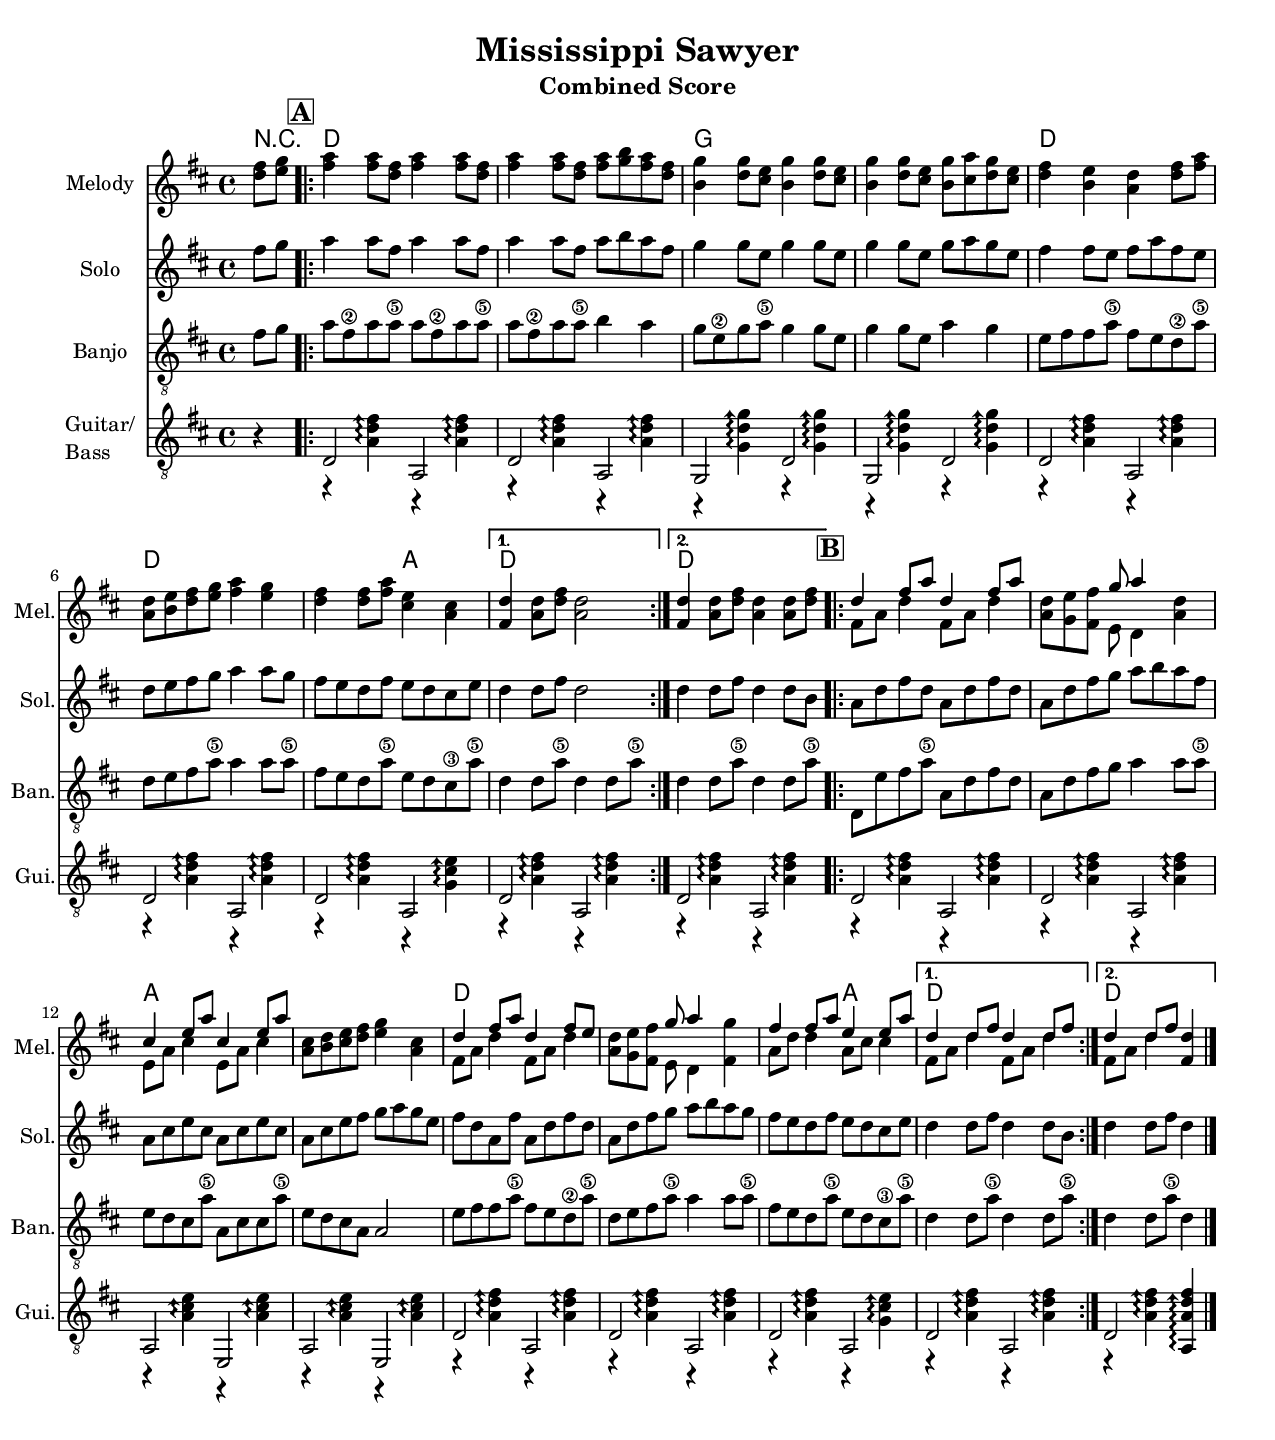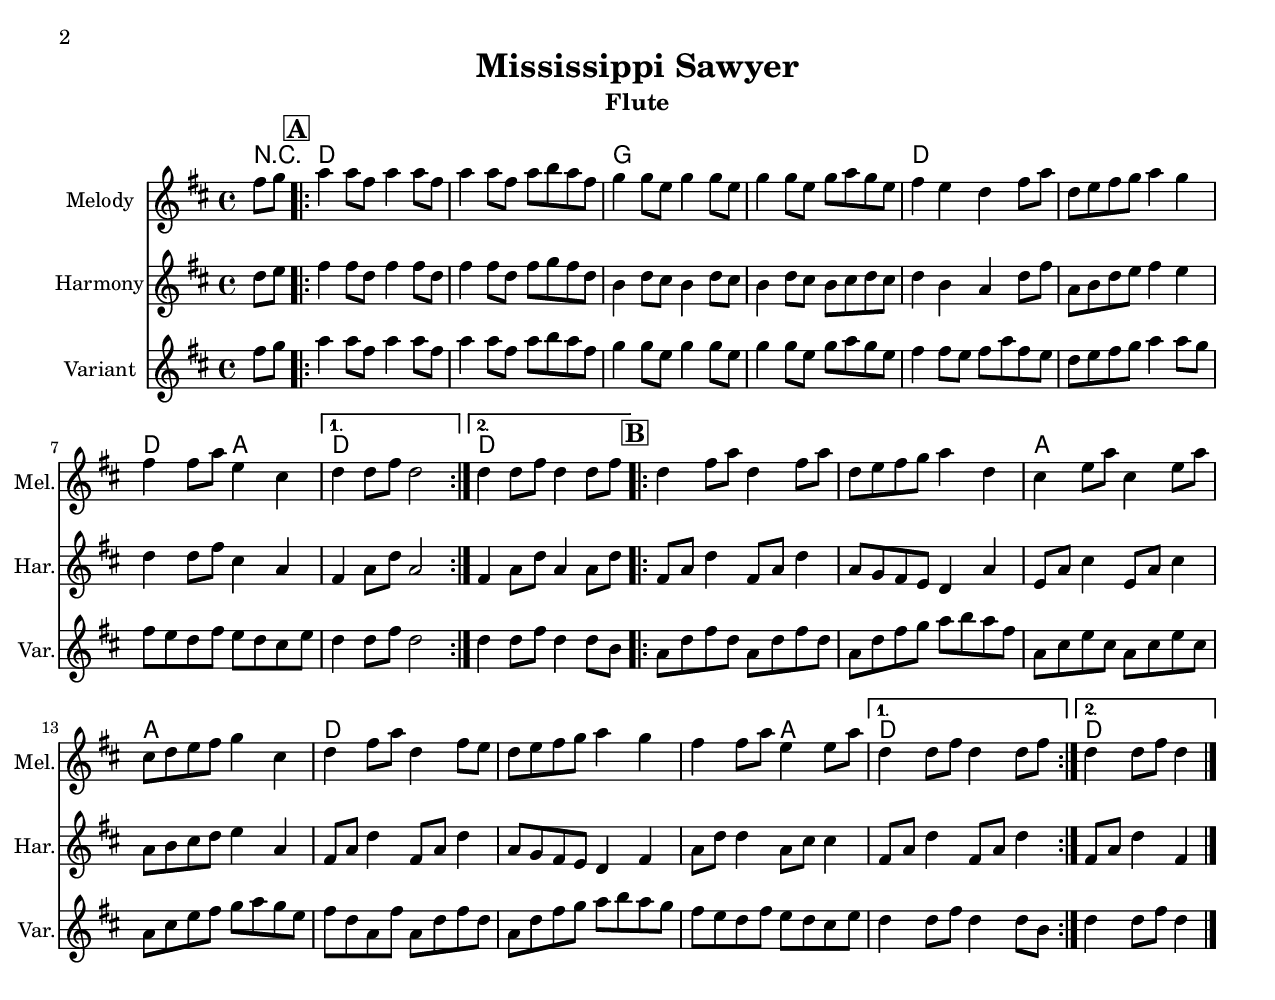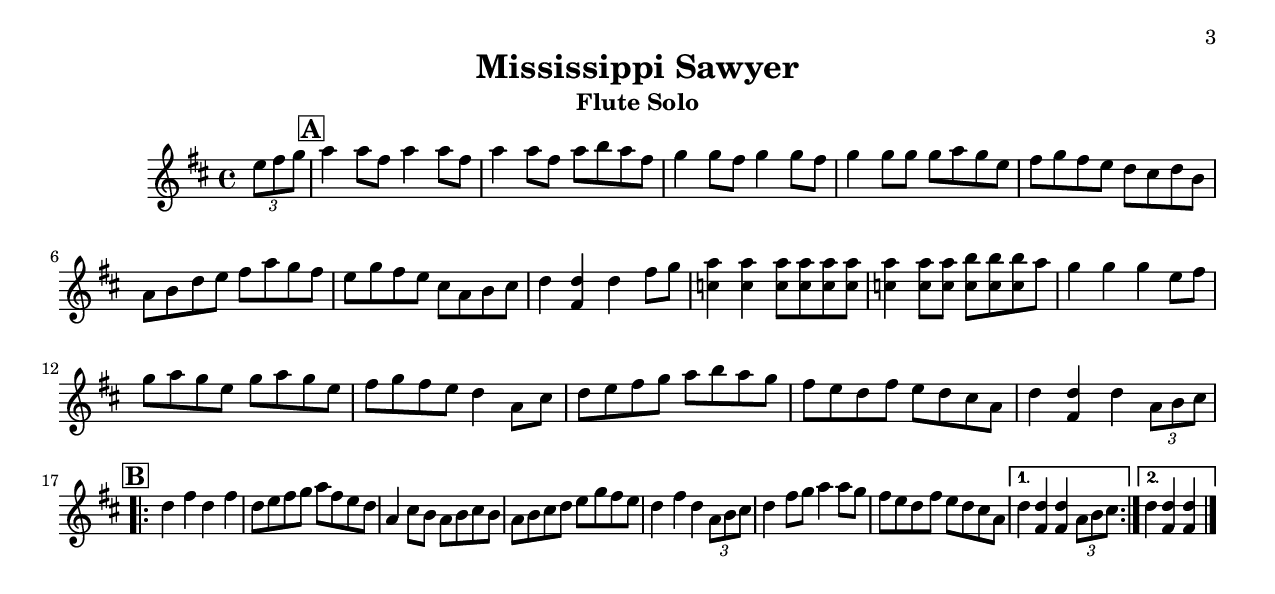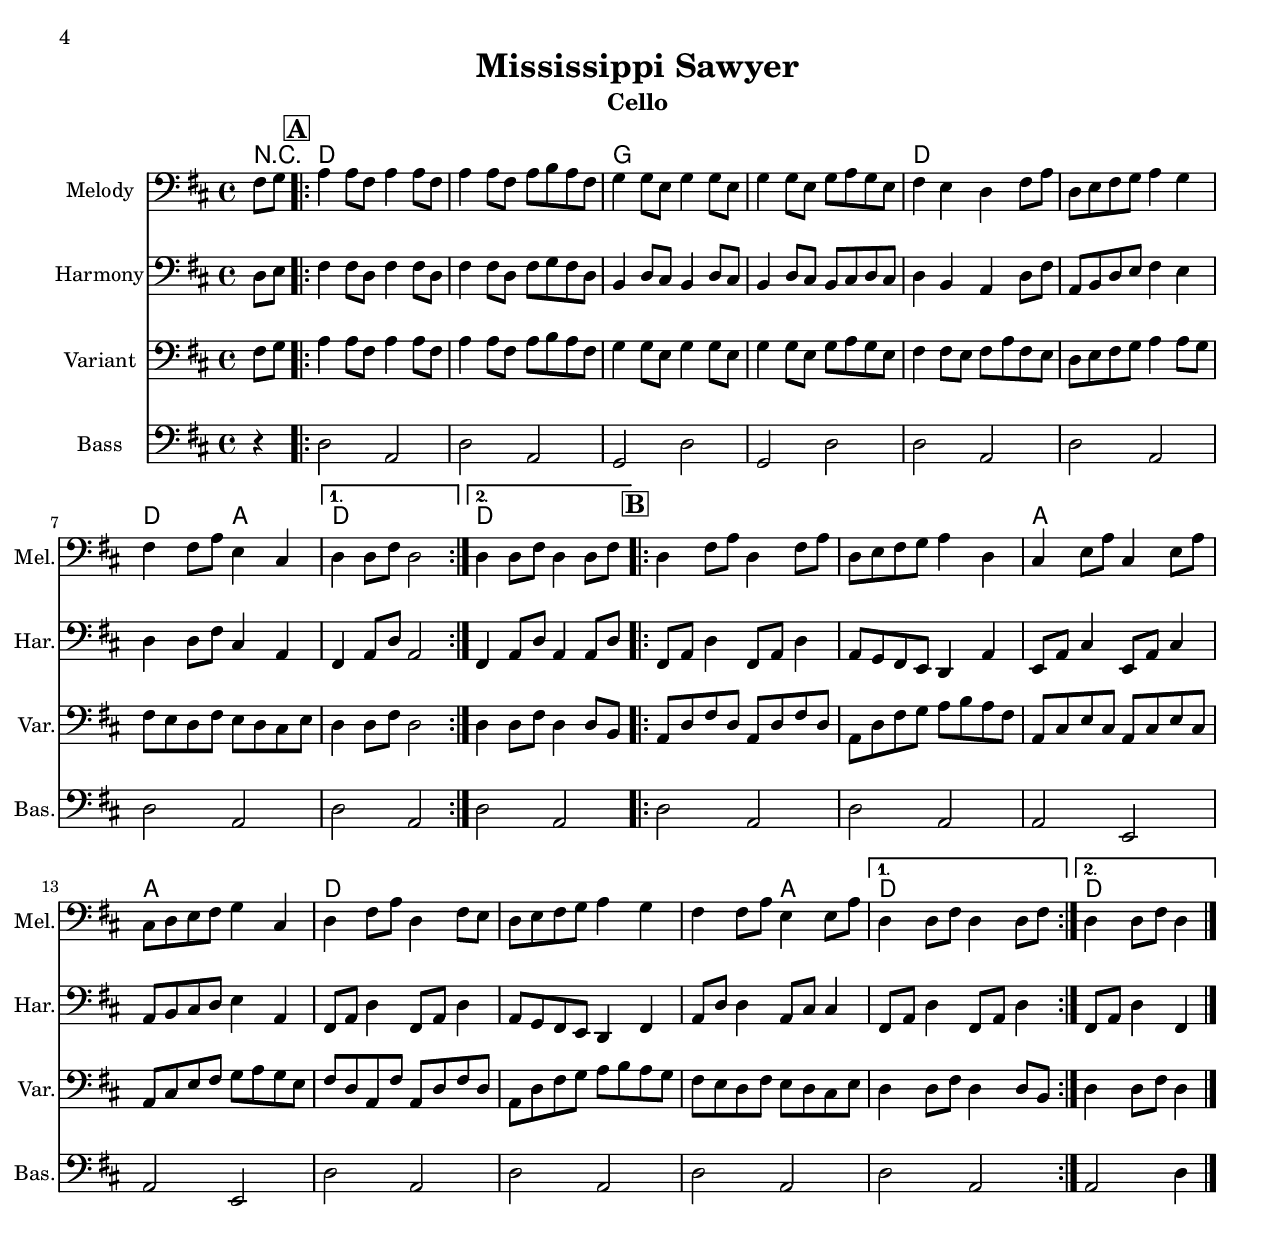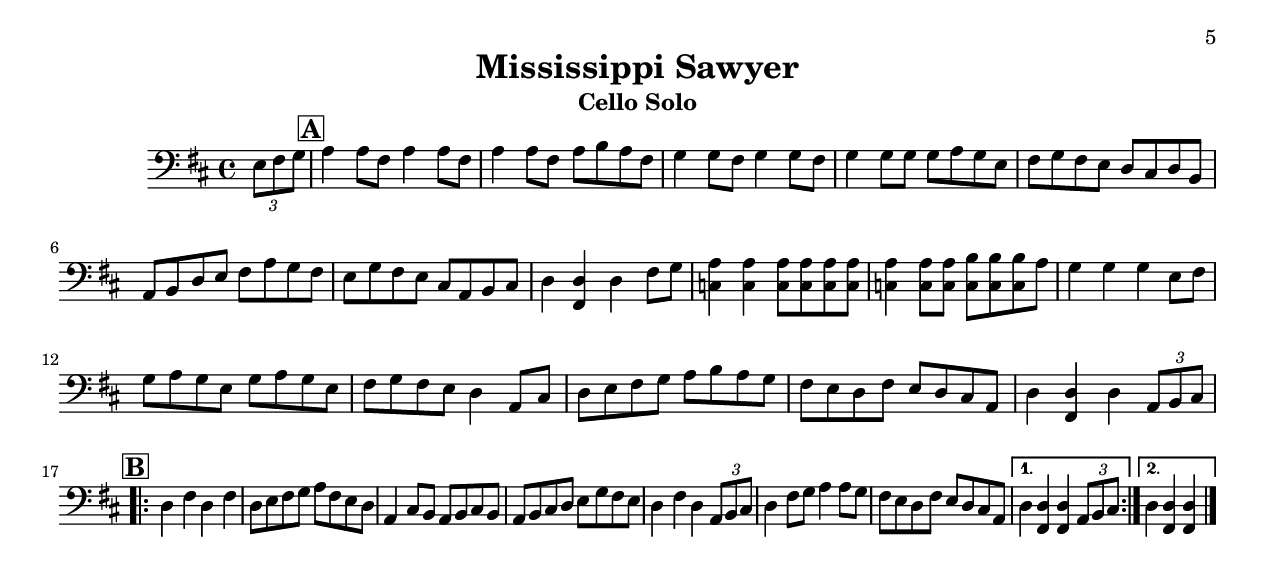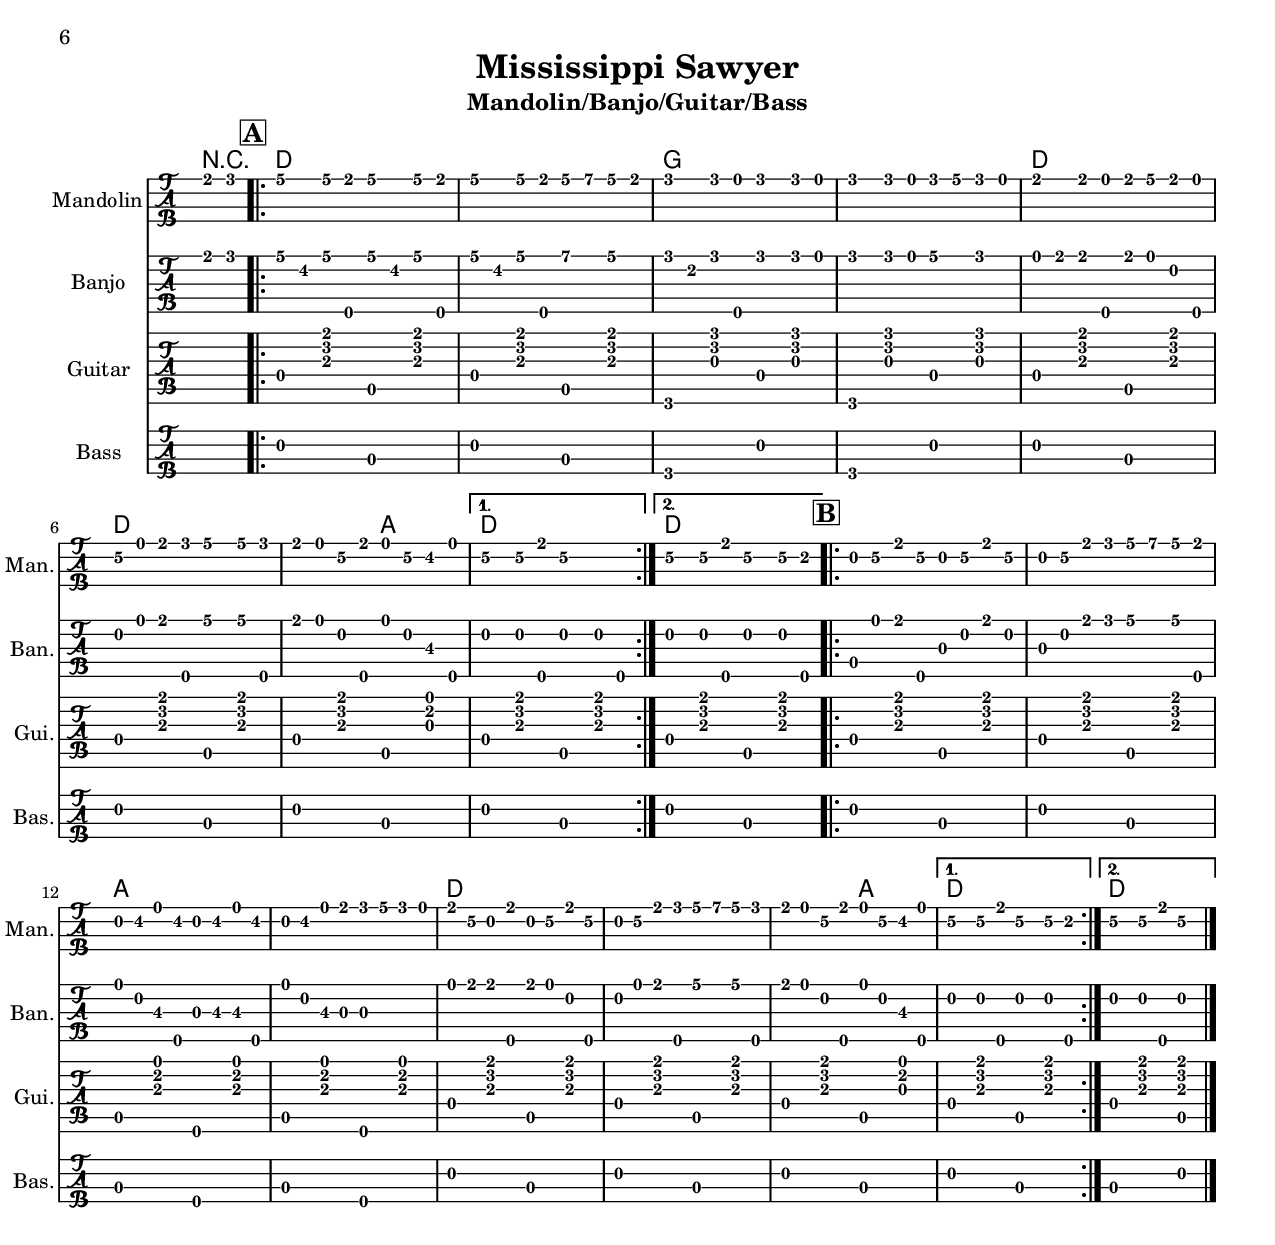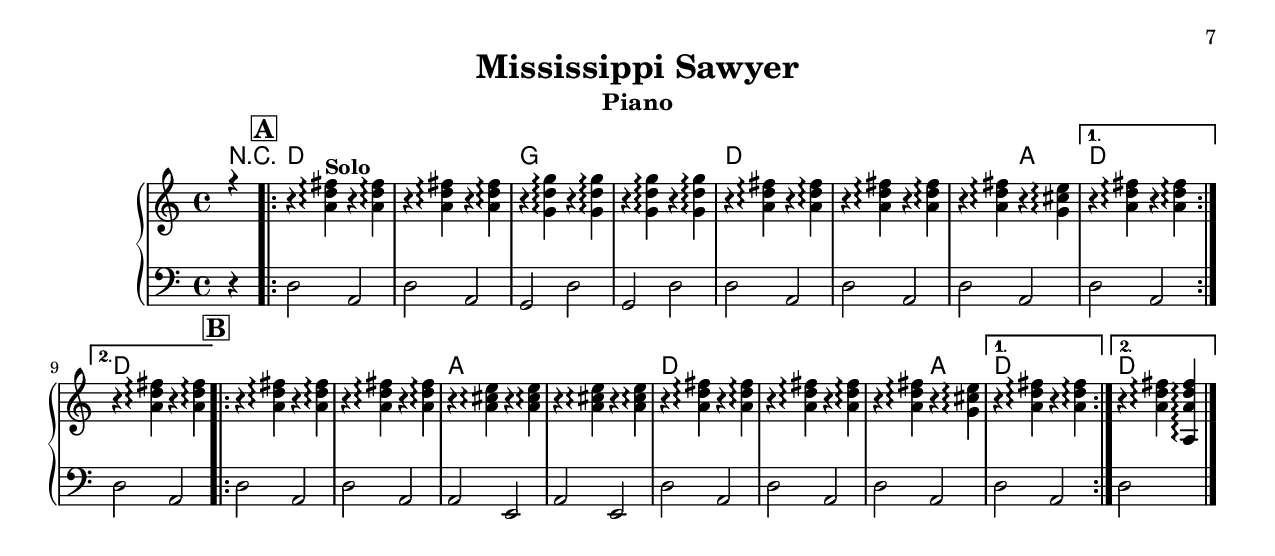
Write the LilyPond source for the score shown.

\version "2.3.25"
\header {
  title = "Mississippi Sawyer"
  piece = "Traditional"
}
#(set-default-paper-size "letter")
#(set-global-staff-size 18)

% simplified melody.  A part like mandolin, B part simpler.
simple = \relative c {
  \time 4/4
  \tag #'key \key d \major
  \tag #'partial \partial 8*2
  
  fis''8 g |
  \repeat volta 2 {
    a4 a8 fis a4 a8 fis |
    a4 a8 fis a b a fis |
    g4 g8 e g4 g8 e |
    g4 g8 e g a g e |
    fis4 e d fis8 a |
    d,8 e fis g a4 g |
    fis4 fis8 a e4 cis |
  } \alternative {
    { d4 d8 fis d2 | }
    { d4 d8 fis d4 d8 fis | }
  }
  \repeat volta 2 {
    d4 fis8 a d,4 fis8 a |
    d,8 e fis g a4 d, |
    cis4 e8 a cis,4 e8 a |
    cis,8 d e fis g4 cis, |
    d4 fis8 a d,4 fis8 e |
    d8 e fis g a4 g |
    fis4 fis8 a e4 e8 a
  } \alternative {
    { d,4 d8 fis d4 d8 fis | }
    { d4 d8 fis d4 \bar "|." }
  }
}
% harmony to simplified melody
simpleharmony = \relative c'' {
  \time 4/4
  \tag #'key \key d \major
  \tag #'partial \partial 8*2
  
  d8 e |
  \repeat volta 2 {
    fis4 fis8 d fis4 fis8 d |
    fis4 fis8 d fis g fis d |
    b4 d8 cis b4 d8 cis |
    b4 d8 cis b cis d cis |
    d4 b a d8 fis |
    a,8 b d e fis4 e |
    d4 d8 fis cis4 a |
  } \alternative {
    { fis4 a8 d a2 | }
    { fis4 a8 d a4 a8 d | }
  }
  \repeat volta 2 {
    fis,8 a d4 fis,8 a d4 |
    a8 g fis e d4 a' |
    e8 a cis4 e,8 a cis4 |
    a8 b cis d e4 a, |
    fis8 a d4 fis,8 a d4 |
    a8 g fis e d4 fis |
    a8 d d4 a8 cis cis4 |
  } \alternative {
    { fis,8 a d4 fis,8 a d4 | }
    { fis,8 a d4 fis,4 \bar "|." }
  }
}

mandolin = \relative c {
  \time 4/4
  \tag #'key \key d \major
  \tag #'partial \partial 8*2
  
  fis''8 g |
  \repeat volta 2 {
    a4 a8 fis a4 a8 fis |
    a4 a8 fis a b a fis |
    g4 g8 e g4 g8 e |
    g4 g8 e g a g e |
    fis4 fis8 e fis a fis e |
    d e fis g a4 a8 g |
    fis e d fis e d cis e |
  } \alternative {
    { d4 d8 fis d2 | }
    { d4 d8 fis d4 d8 b | }
  }
  \repeat volta 2 {
    a d fis d a d fis d |
    a d fis g a b a fis |
    a, cis e cis a cis e cis |
    a cis e fis g a g e |
    fis d a fis' a, d fis d |
    a d fis g a b a g |
    fis e d fis e d cis e |
  } \alternative {
    { d4 d8 fis d4 d8 b | }
    { d4 d8 fis d4 \bar "|." }
  }
}

% this variant uses different A parts the 1st & 2nd times through.
% originally arranged for guitar.
longvar = \relative c'' {
  \time 4/4
  \tag #'key \key d \major
  \tag #'partial \partial 8*2
  \times 2/3 { e8 fis g } |
  \mark\default
  a4 a8 fis a4 a8 fis |
  a4 a8 fis a b a fis |
  g4 g8 fis g4 g8 fis |
  g4 g8 g g a g e |
  fis8 g fis e d cis d b |
  a8 b d e fis a g fis |
  e8 g fis e cis a b cis |
  d4 <d fis,> d fis8 g |
  <a c,>4 <a c,> <a c,>8 <a c,> <a c,> <a c,> |
  <a c,>4 <a c,>8 <a c,> <b c,> <b c,> <b c,> a |
  g4 g g e8 fis |
  g8 a g e g a g e |
  fis g fis e d4 a8 cis |
  d8 e fis g a b a g |
  fis8 e d fis e d cis a |
  d4 <d fis,> d \times 2/3 { a8 b cis } |
  \break
  \repeat volta 2 {
    \mark\default
    d4 fis d fis |
    d8 e fis g a fis e d |
    a4 cis8 b a b cis b |
    a8 b cis d e g fis e |
    d4 fis d \times 2/3 { a8 b cis } |
    d4 fis8 g a4 a8 g |
    fis8 e d fis e d cis a |
  }
  \alternative {
    { d4 <d fis,> <d fis,> \times 2/3 { a8 b cis } | }
    { d4 <d fis,> <d fis,> % \times 2/3 { fis8 g gis } |
      \bar "|." }
  }
}

% banjo version, reconstructed from Marc's fragmentary notes.
banjo = \relative c {
  \time 4/4
  \tag #'key \key d \major
  \tag #'partial \partial 8*2
  
  fis'8 g |
  \repeat volta 2 {
    a8 fis\2 a8 a\5 a8 fis\2 a8 a\5 |
    a8 fis\2 a8 a\5 b4 a |
    g8 e\2 g8 a\5 g4 g8 e |
    g4 g8 e a4 g |
    e8 fis fis8 a\5 fis e d\2 a'\5 |
    d, e fis a\5 a4 a8 a\5 |
    fis e d a'\5 e d cis\3 a'\5 |
  } \alternative {
    { d,4 d8 a'\5 d,4 d8 a'\5 | }
    { d,4 d8 a'\5 d,4 d8 a'\5 | }
  }
  \repeat volta 2 {
    d,,8 e' fis a\5 a, d fis d |
    a d fis g a4 a8 a\5 |
    e8 d cis a'\5 a, cis cis a'\5 |
    e d cis a a2 |
    e'8 fis fis8 a\5 fis e d\2 a'\5 |
    d, e fis a\5 a4 a8 a\5 |
    fis e d a'\5 e d cis\3 a'\5 |
  } \alternative {
    { d,4 d8 a'\5 d,4 d8 a'\5 | }
    { d,4 d8 a'\5 d,4 \bar "|." }
  }
}

% chords.
harmonies = \chordmode {
  \tag #'partial \partial 8*2
  r4 |
  \repeat volta 2 {
    \mark\default
    d2 d | d d | g g | g g |
    d2 d | d d | d a |
  } \alternative {
    { d2 d | }
    { d2 d | }
  }
  \repeat volta 2 {
    \mark\default
    d2 d | d d | a a | a a |
    d2 d | d d | d a |
  } \alternative {
    { d2 d | }
    { d2 d4 \bar "|." }
  }
}    

% simple bass line
bass = \relative c,
{
  \tag #'key \key d \major
  \time 4/4
  \tag #'partial \partial 8*2
  r4
  \repeat volta 2 {
    d2 a | d2 a | g2 d' | g,2 d' |
    d2 a | d2 a | d2 a |
  } \alternative {
    { d2 a | }
    { d2 a | }
  }
  \repeat volta 2 {
    d2 a | d2 a | a2 e | a2 e |
    d'2 a | d2 a | d2 a |
  } \alternative {
    { d2 a | }
    { a2 d4 }
  }
}

% guitar accompaniment
guitarA = \relative c
{
  \tag #'partial \partial 8*2
  r4
  \repeat volta 2 {
    d2 a | d2 a | g2 d' | g,2 d' |
    d2 a | d2 a | d2 a |
  } \alternative {
    { d2 a | }
    { d2 a | }
  }
  \repeat volta 2 {
    d2 a | d2 a | a2 e | a2 e |
    d'2 a | d2 a | d2 a |
  } \alternative {
    { d2 a | }
    { d2 s4 }
  }
}

guitarB = \relative c
{
  \tag #'partial \partial 8*2
  s4 \arpeggioUp
  \repeat volta 2 {
    s4 <a' d fis>\arpeggio s4 <a d fis>\arpeggio |
    s4 <a d fis>\arpeggio s4 <a d fis>\arpeggio |
    s4 <g d' g>\arpeggio s4 <g d' g>\arpeggio |
    s4 <g d' g>\arpeggio s4 <g d' g>\arpeggio |
    s4 <a d fis>\arpeggio s4 <a d fis>\arpeggio |
    s4 <a d fis>\arpeggio s4 <a d fis>\arpeggio |
    s4 <a d fis>\arpeggio s4 <g cis e>\arpeggio |
  } \alternative {
    { s4 <a d fis>\arpeggio s4 <a d fis>\arpeggio | }
    { s4 <a d fis>\arpeggio s4 <a d fis>\arpeggio | }
  }
  \repeat volta 2 {
    s4 <a d fis>\arpeggio s4 <a d fis>\arpeggio |
    s4 <a d fis>\arpeggio s4 <a d fis>\arpeggio |
    s4 <a cis e>\arpeggio s4 <a cis e>\arpeggio |
    s4 <a cis e>\arpeggio s4 <a cis e>\arpeggio |
    s4 <a d fis>\arpeggio s4 <a d fis>\arpeggio |
    s4 <a d fis>\arpeggio s4 <a d fis>\arpeggio |
    s4 <a d fis>\arpeggio s4 <g cis e>\arpeggio |
  } \alternative {
    { s4 <a d fis>\arpeggio s4 <a d fis>\arpeggio | }
    { s4 <a d fis>\arpeggio <a, a' d fis>4\arpeggio }
  }
}
guitarC = \relative c
{
  \tag #'partial \partial 8*2
  s4 \arpeggioUp
  \repeat volta 2 {
    \repeat unfold 7 { r4 s4 r4 s4 | }
  } \alternative {
    { r4 s4 r4 s4 | }
    { r4 s4 r4 s4 | }
  }
  \repeat volta 2 {
    \repeat unfold 7 { r4 s4 r4 s4 | }
  } \alternative {
    { r4 s4 r4 s4 | }
    { r4 s4 s4 }
  }
}

\paper {
  scoreTitleMarkup = \bookTitleMarkup
  bookTitleMarkup = \markup {}
  raggedbottom = ##t
}

% combined score
\score {
  \header {
    instrument = "Combined Score"
  }
  <<
    \set Score.markFormatter = #format-mark-box-letters
    \context ChordNames {
      \set chordChanges = ##t
      \harmonies
    }
    \context Staff=simple <<
      \set Staff.instrument = "Melody"
      \set Staff.instr = "Mel."
      \partcombine \simple \simpleharmony
    >>
    \context Staff=mandolin <<
      \set Staff.instrument = "Solo"
      \set Staff.instr = "Sol."
      \mandolin
    >>
    \context Staff=banjo <<
      \clef "treble_8"
      \set Staff.instrument = "Banjo"
      \set Staff.instr = "Ban."
      \banjo
    >>
    \new Staff << 
      \set Staff.instrument = \markup{ \column{ "Guitar/" "Bass" } }
      \set Staff.instr = "Gui."
      \clef "treble_8"
      \time 4/4
      \key d \major
      \new Voice { \guitarA }
      \new Voice { \guitarB }
      \new Voice { \guitarC }
    >>
  >>
}

% melody parts, for flutes (non-transposing)
\score {
  \header {
    instrument = "Flute"
    breakbefore=##t
  }
  <<
    \set Score.markFormatter = #format-mark-box-letters
    \context ChordNames {
      \set chordChanges = ##t
      \harmonies
    }
    \new Staff <<
      \set Staff.instrument = "Melody"
      \set Staff.instr = "Mel."
      \simple
    >>
    \new Staff <<
      \set Staff.instrument = "Harmony"
      \set Staff.instr = "Har."
      \simpleharmony
    >>
    \new Staff <<
      \set Staff.instrument = "Variant"
      \set Staff.instr = "Var."
      \mandolin
    >>
  >>
}
\score {
  \header {
    instrument = "Flute Solo" % not new page
    breakbefore=##t
  }
  <<
    \set Score.markFormatter = #format-mark-box-letters
    \new Staff { \longvar }
  >>
}

% melody parts, for cellos (octave-shifted)
\score {
  \header {
    instrument = "Cello"
    breakbefore=##t
  }
  <<
    \set Score.markFormatter = #format-mark-box-letters
    \context ChordNames {
      \set chordChanges = ##t
      \harmonies
    }
    \new Staff <<
      \set Staff.instrument = "Melody"
      \set Staff.instr = "Mel."
      \transpose c c,, { \clef bass \simple } % 2 octaves down
    >>
    \new Staff <<
      \set Staff.instrument = "Harmony"
      \set Staff.instr = "Har."
      \transpose c c,, { \clef bass \simpleharmony } % 2 octaves down
    >>
    \new Staff <<
      \set Staff.instrument = "Variant"
      \set Staff.instr = "Var."
      \transpose c c,, { \clef bass \mandolin } % 2 octaves down
    >>
    \new Staff <<
      \set Staff.instrument = "Bass"
      \set Staff.instr = "Bas."
      \transpose c c' { \clef bass \bass } % 1 octave up
    >>
  >>
}
\score {
  \header {
    instrument = "Cello Solo"
    breakbefore=##t
  }
  <<
    \set Score.markFormatter = #format-mark-box-letters
    \new Staff { \transpose c c,, << \clef bass \longvar >> }
  >>
}

% tablature parts
\score {
  \header {
    instrument = "Mandolin/Banjo/Guitar/Bass"
    breakbefore=##t
  }
  <<
    \set Score.markFormatter = #format-mark-box-letters
    \context ChordNames {
      \set chordChanges = ##t
      \harmonies
    }
    \new TabStaff <<
%     \set TabStaff.stringTunings = #mandolin-tuning
      \set TabStaff.stringTunings = #'(16 9 2 -5)
      \set Staff.instrument = "Mandolin"
      \set Staff.instr = "Man."
      \removeWithTag #'key \mandolin
    >>
    \new TabStaff <<
      \set TabStaff.stringTunings = #'(4 2 -3 -10 9)
      \set Staff.instrument = "Banjo"
      \set Staff.instr = "Ban."
      \removeWithTag #'key \banjo
    >>
    \new TabStaff << 
      \set TabStaff.instrument = "Guitar"
      \set TabStaff.instr = "Gui."
      \time 4/4
      \new TabVoice \guitarA
      \new TabVoice \guitarB
    >>
    \new TabStaff <<
      \set TabStaff.instrument = "Bass"
      \set TabStaff.instr = "Bas."
      \set TabStaff.stringTunings = #bass-tuning
      \removeWithTag #'key \bass
    >>
  >>
}

% piano part (same as guitar part)
\score {
  \header {
    instrument = "Piano"
    breakbefore=##t
  }
  <<
    \set Score.markFormatter = #format-mark-box-letters
    \context ChordNames {
      \set chordChanges = ##t
      \harmonies
    }
    \new PianoStaff <<
      \new Staff {
	\partcombine
	{ \transpose c c' \guitarB }
	{ \partcombine { \partial 8*2 r4 } \guitarC }
      }
      \new Staff { \clef bass \guitarA }
    >>
  >>
}

% midi score
\score {
  \unfoldRepeats
  \context PianoStaff <<
    \context Staff=mandolin <<
      \set Staff.midiInstrument = "flute"
      \transpose c c' \mandolin
    >>
    \context Staff=melody <<
      \set Staff.midiInstrument = "fiddle"
      { 
	\partial 8*2
	s4 | s1*31 | s2 s4
	\removeWithTag #'partial \simple
      }
    >>
    \context Staff=harmony <<
      \set Staff.midiInstrument = "fiddle"
      { 
	\partial 8*2
	s4 | s1*31 | s2 s4
	\removeWithTag #'partial \simpleharmony
      }
    >>
    \context Staff=variant <<
      \set Staff.midiInstrument = "piccolo"
      { 
	\partial 8*2
	s4 | s1*63 | s2 s4
	\transpose c c' \removeWithTag #'partial \longvar
      }
    >>
    
    \context Staff=banjo <<
      \set Staff.midiInstrument = "banjo"
      \repeat unfold 3 { \banjo }
    >>
    \context Staff=guitar <<
      \set Staff.midiInstrument = "acoustic guitar (steel)"
      \time 4/4
      \new Voice \repeat unfold 3 { \guitarA }
      \new Voice \repeat unfold 3 { \guitarB } >>
    \context Staff=bass <<
      \set Staff.midiInstrument = "acoustic bass"
      \repeat unfold 3 { \bass }
    >>
    \context Staff=chords <<
      \set Staff.midiInstrument = "pizzicato strings"
      \repeat unfold 3 { \harmonies }
    >>
  >>
  \midi {
    \tempo 2=120
  }
}
